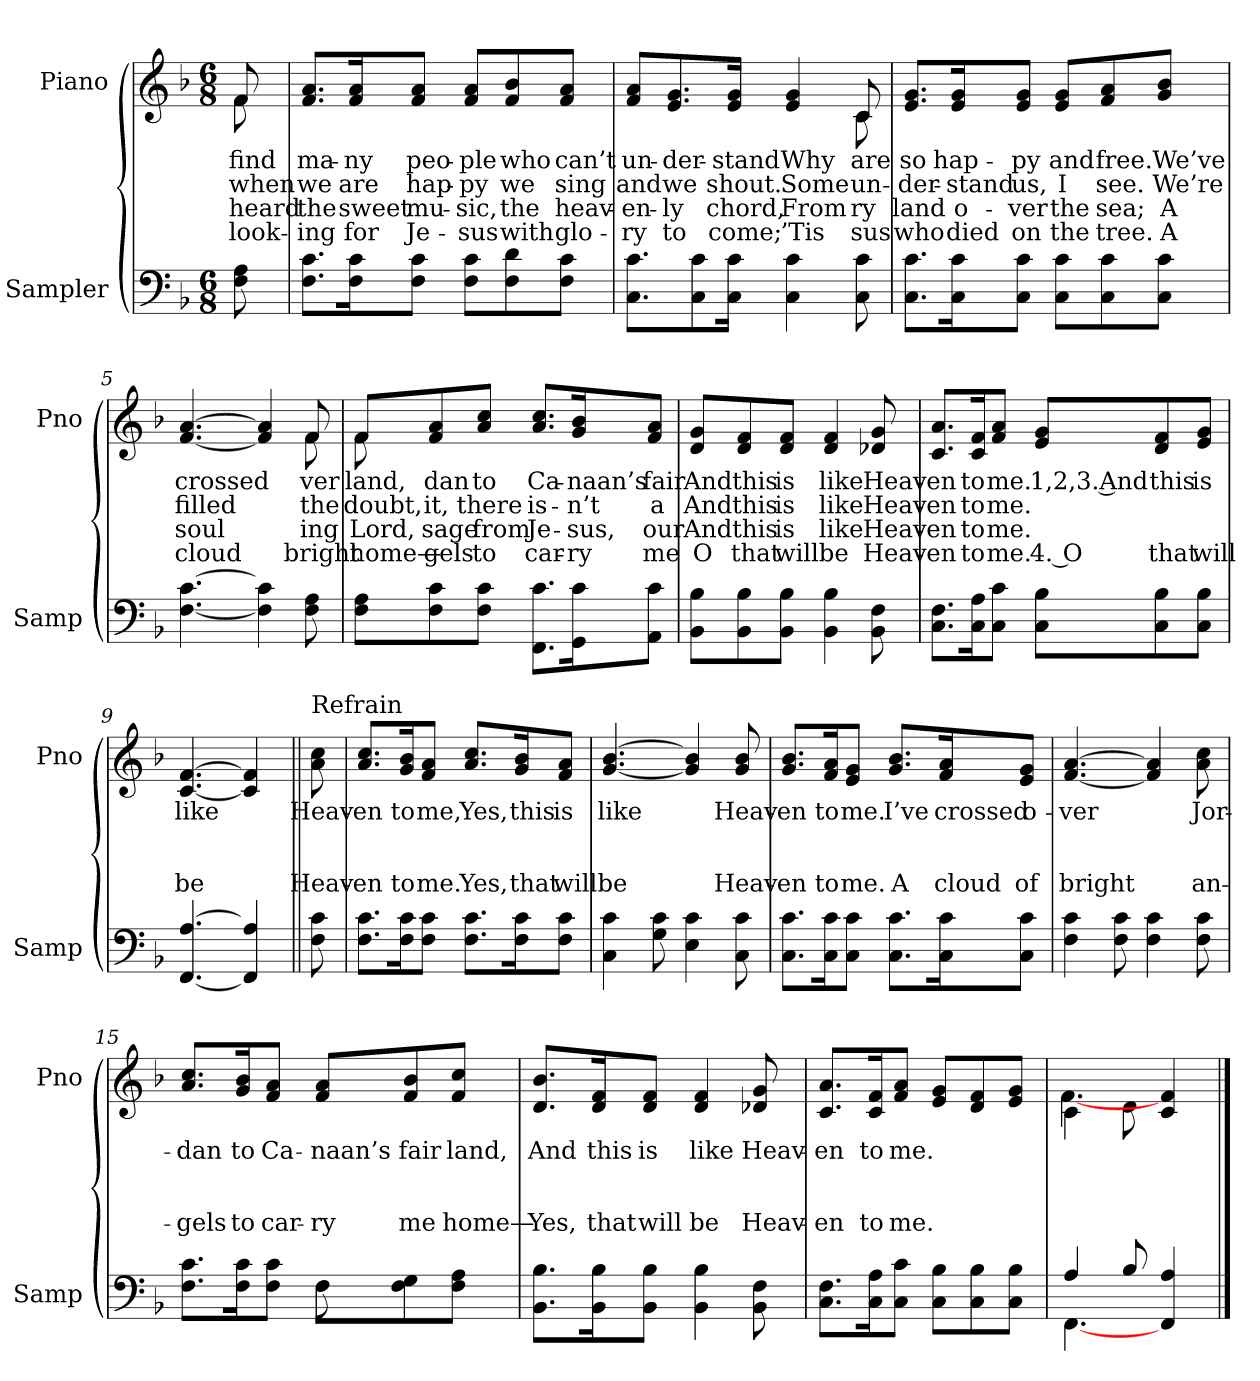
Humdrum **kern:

**kern	**kern	**text	**text	**text	**text
*part2	*part1	*part1	*part1	*part1	*part1
*staff2	*staff1	*staff1	*staff1	*staff1	*staff1
*I"Sampler	*I"Piano	*	*	*	*
*I'Samp	*I'Pno	*	*	*	*
*clefF4	*clefG2	*	*	*	*
*k[b-]	*k[b-]	*	*	*	*
*F:	*F:	*	*	*	*
*M6/8	*M6/8	*	*	*	*
=1	=1	=1	=1	=1	=1
*	*^	*	*	*	*
8F 8A	8f/	8f	find	when	heard	look-
*	*v	*v	*	*	*	*
=2	=2	=2	=2	=2	=2
8.F\ 8.c\L	8.f/ 8.a/L	ma-	we	the	-ing
16F\ 16c\K	16f/ 16a/K	-ny	are	sweet	for
8F\ 8c\J	8f/ 8a/J	peo-	hap-	mu-	Je-
8F\ 8c\L	8f/ 8a/L	-ple	-py	-sic,	-sus
8F\ 8d\	8f/ 8b-/	who	we	the	with
8F\ 8c\J	8f/ 8a/J	can’t	sing	heav-	glo-
=3	=3	=3	=3	=3	=3
*	*^	*	*	*	*
8.C\ 8.c\L	8f/ 8a/L	8ryy	un-	and	-en-	-ry
*	*v	*v	*	*	*	*
.	8.e/ 8.g/	-der-	we	-ly	to
8C\ 8c\	.	.	.	.	.
16C\ 16c\Jk	16e/ 16g/Jk	-stand	shout.	chord,	come;
4C 4c	4e 4g	Why	Some	From	’Tis
*	*^	*	*	*	*
8C 8c	8c/	8c	are	un-	-ry	-sus
*	*v	*v	*	*	*	*
=4	=4	=4	=4	=4	=4
8.C\ 8.c\L	8.e/ 8.g/L	so	-der-	land	who
16C\ 16c\K	16e/ 16g/K	hap-	-stand	o-	died
8C\ 8c\J	8e/ 8g/J	-py	us,	-ver	on
8C\ 8c\L	8e/ 8g/L	and	I	the	the
8C\ 8c\	8f/ 8a/	free.	see.	sea;	tree.
8C\ 8c\J	8g/ 8b-/J	We’ve	We’re	A	A
=5	=5	=5	=5	=5	=5
*	*^	*	*	*	*
[4.F [4.c	[4.f [4.a	8ryy	crossed	filled	soul	cloud
*	*v	*v	*	*	*	*
4F] 4c]	4f] 4a]	.	.	.	.
*	*^	*	*	*	*
8F 8A	8f/	8f	-ver	the	-ing	bright
=6	=6	=6	=6	=6	=6	=6
8F\ 8A\L	8f/L	8f	land,	doubt,	Lord,	home—
8F\ 8c\	8f/ 8a/	2ryy	-dan	-it,	-sage	-gels
8F\ 8c\J	8a/ 8cc/J	.	to	there	from	to
8.FF\ 8.c\L	8.a/ 8.cc/L	.	Ca-	is-	Je-	car-
16GG\ 16c\K	16g/ 16b-/K	.	-naan’s	-n’t	-sus,	-ry
8AA\ 8c\J	8f/ 8a/J	8ryy	fair	a	our	me
*	*v	*v	*	*	*	*
=7	=7	=7	=7	=7	=7
8BB-\ 8B-\L	8d/ 8g/L	And	And	And	O
8BB-\ 8B-\	8d/ 8f/	this	this	this	that
8BB-\ 8B-\J	8d/ 8f/J	is	is	is	will
4BB- 4B-	4d 4f	like	like	like	be
8BB- 8F	8d-X 8g	Heav-	Heav-	Heav-	Heav-
=8	=8	=8	=8	=8	=8
8.C\ 8.F\L	8.c/ 8.a/L	-en	-en	-en	-en
16C\ 16A\K	16c/ 16f/K	to	to	to	to
8C\ 8c\J	8f/ 8a/J	me.	me.	me.	me.
8C\ 8B-\L	8e/ 8g/L	1,2,3. And	.	.	4. O
8C\ 8B-\	8d/ 8f/	this	.	.	that
8C\ 8B-\J	8e/ 8g/J	is	.	.	will
=9	=9	=9	=9	=9	=9
[4.FF [4.A	[4.c [4.f	like	.	.	be
4FF] 4A]	4c] 4f]	.	.	.	.
=10||	=10||	=10||	=10||	=10||	=10||
!	!LO:TX:t=Refrain	!	!	!	!
8F 8c	8a 8cc	Heav-	.	.	Heav-
=11	=11	=11	=11	=11	=11
8.F\ 8.c\L	8.a/ 8.cc/L	-en	.	.	-en
16F\ 16c\K	16g/ 16b-/K	to	.	.	to
8F\ 8c\J	8f/ 8a/J	me,	.	.	me.
8.F\ 8.c\L	8.a/ 8.cc/L	Yes,	.	.	Yes,
16F\ 16c\K	16g/ 16b-/K	this	.	.	that
8F\ 8c\J	8f/ 8a/J	is	.	.	will
=12	=12	=12	=12	=12	=12
4C 4c	[4.g [4.b-	like	.	.	be
8G 8c	.	.	.	.	.
4E 4c	4g] 4b-]	.	.	.	.
8C 8c	8g 8b-	Heav-	.	.	Heav-
=13	=13	=13	=13	=13	=13
8.C\ 8.c\L	8.g/ 8.b-/L	-en	.	.	-en
16C\ 16c\K	16f/ 16a/K	to	.	.	to
8C\ 8c\J	8e/ 8g/J	me.	.	.	me.
8.C\ 8.c\L	8.g/ 8.b-/L	I’ve	.	.	A
16C\ 16c\K	16f/ 16a/K	crossed	.	.	cloud
8C\ 8c\J	8e/ 8g/J	o-	.	.	of
=14	=14	=14	=14	=14	=14
4F 4c	[4.f [4.a	-ver	.	.	bright
8F 8c	.	.	.	.	.
4F 4c	4f] 4a]	.	.	.	.
8F 8c	8a 8cc	Jor-	.	.	an-
=15	=15	=15	=15	=15	=15
*^	*	*	*	*	*
8.F\ 8.c\L	4.ryy	8.a/ 8.cc/L	-dan	.	.	-gels
16F\ 16c\K	.	16g/ 16b-/K	to	.	.	to
8F\ 8c\J	.	8f/ 8a/J	Ca-	.	.	car-
8F\L	8F	8f/ 8a/L	-naan’s	.	.	-ry
8F\ 8G\	4ryy	8f/ 8b-/	fair	.	.	me
8F\ 8A\J	.	8f/ 8cc/J	land,	.	.	home—
*v	*v	*	*	*	*	*
=16	=16	=16	=16	=16	=16
8.BB-\ 8.B-\L	8.d/ 8.b-/L	And	.	.	Yes,
16BB-\ 16B-\K	16d/ 16f/K	this	.	.	that
8BB-\ 8B-\J	8d/ 8f/J	is	.	.	will
4BB- 4B-	4d 4f	like	.	.	be
8BB- 8F	8d-X 8g	Heav-	.	.	Heav-
=17	=17	=17	=17	=17	=17
8.C\ 8.F\L	8.c/ 8.a/L	-en	.	.	-en
16C\ 16A\K	16c/ 16f/K	to	.	.	to
8C\ 8c\J	8f/ 8a/J	me.	.	.	me.
8C\ 8B-\L	8e/ 8g/L	.	.	.	.
8C\ 8B-\	8d/ 8f/	.	.	.	.
8C\ 8B-\J	8e/ 8g/J	.	.	.	.
=18	=18	=18	=18	=18	=18
*^	*^	*	*	*	*
4A/	[4.FF	4c\	[4.f	.	.	.	.
8B-/	.	8d\	.	.	.	.	.
4FF 4A	4ryy	4c 4f	4ryy	.	.	.	.
*v	*v	*	*	*	*	*	*
*	*v	*v	*	*	*	*
==	==	==	==	==	==
*-	*-	*-	*-	*-	*-
